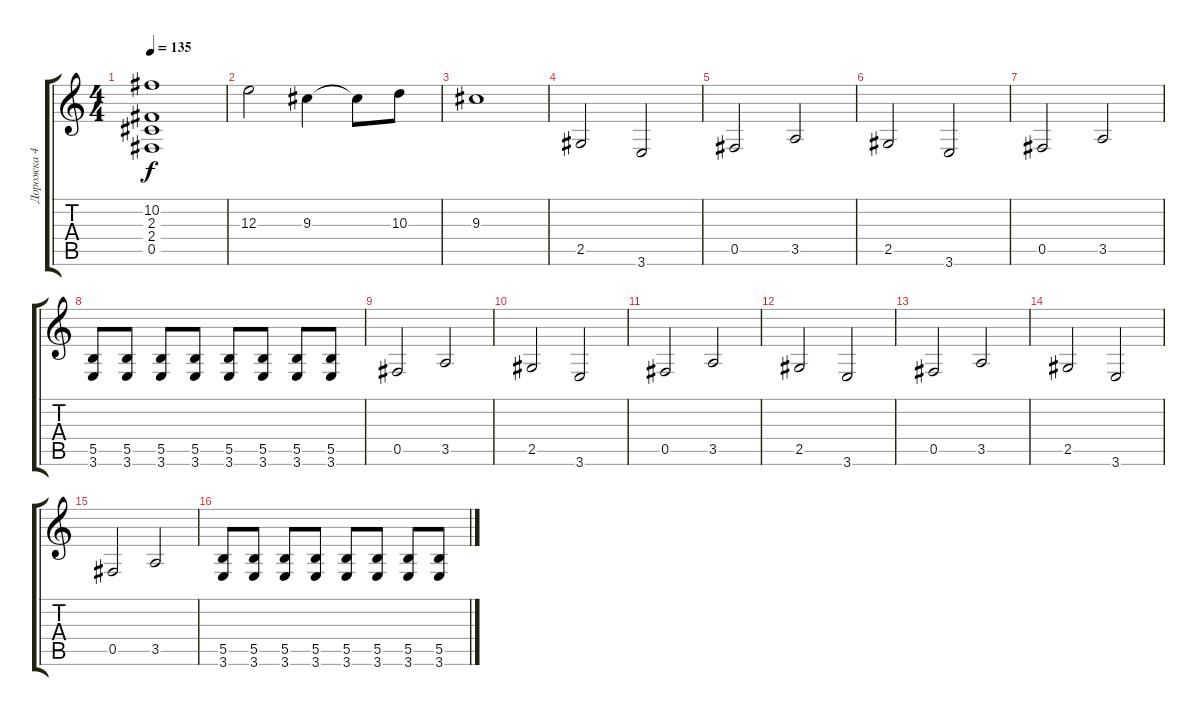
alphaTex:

\track ("Дорожка 4" "Дорожка 4") {instrument overdrivenguitar}
\staff {score tabs}
\tuning (Db4 Ab3 E3 B2 Gb2 Db2) {hide}
\ts (4 4)
\tempo 135
\clef g2
\ks c
(10.2 2.3 2.4 0.5).1{dy f} |
12.3.2 9.3.4 9.3{t}.8 10.3.8 |
9.3.1 |
2.5.2 3.6.2 |
0.5.2 3.5.2 |
2.5.2 3.6.2 |
0.5.2 3.5.2 |
(5.5 3.6).8 (5.5 3.6).8 (5.5 3.6).8 (5.5 3.6).8 (5.5 3.6).8 (5.5 3.6).8 (5.5 3.6).8 (5.5 3.6).8 |
0.5.2 3.5.2 |
2.5.2 3.6.2 |
0.5.2 3.5.2 |
2.5.2 3.6.2 |
0.5.2 3.5.2 |
2.5.2 3.6.2 |
0.5.2 3.5.2 |
(5.5 3.6).8 (5.5 3.6).8 (5.5 3.6).8 (5.5 3.6).8 (5.5 3.6).8 (5.5 3.6).8 (5.5 3.6).8 (5.5 3.6).8
